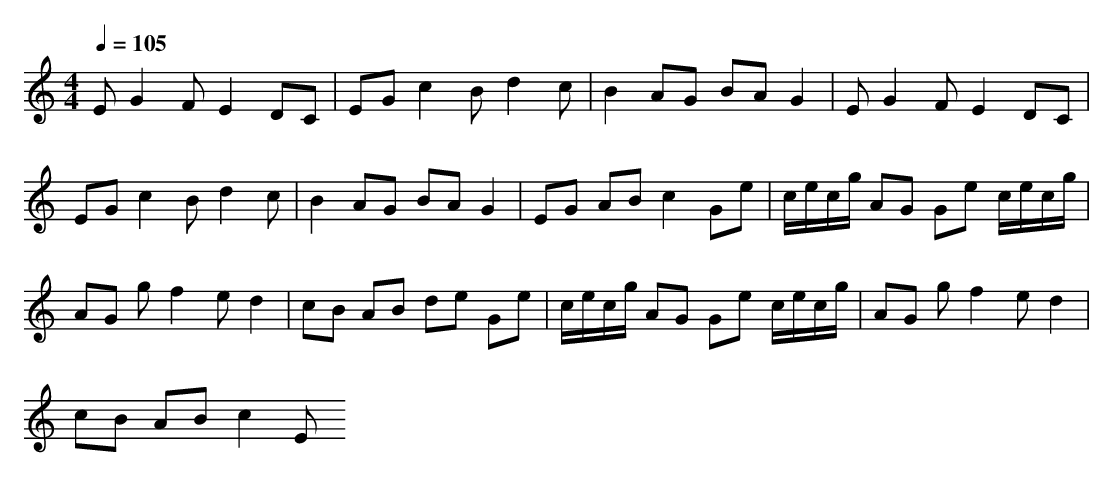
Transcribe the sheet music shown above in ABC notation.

X:1
T:
M: 4/4
L: 1/8
Q:1/4=105
K:C % 0 sharps
EG2F E2 DC|EG c2 Bd2c|B2 AG BA G2|EG2F E2 DC|
EG c2 Bd2c|B2 AG BA G2|EG AB c2 Ge|c/2e/2c/2g/2 AG Ge c/2e/2c/2g/2|
AG gf2e d2|cB AB de Ge|c/2e/2c/2g/2 AG Ge c/2e/2c/2g/2|AG gf2e d2|
cB AB c2 E
